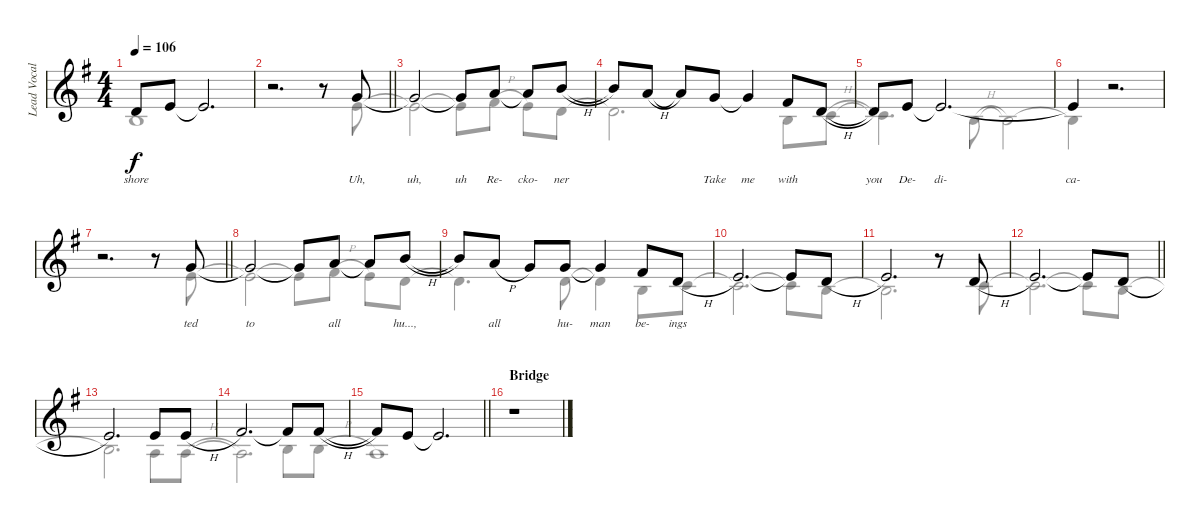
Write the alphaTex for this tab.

\track ("Lead Vocals" "Lead Vocal") {instrument synthvoice}
\staff {score}
\tuning (E4 B3 G3 D3 A2 E2) {hide}
\voice
\ts (4 4)
\tempo 106
\clef g2
\ks eminor
3.2{t}.8{lyrics (0 "shore") lyrics (1 "") lyrics (2 "") lyrics (3 "") lyrics (4 "") dy f} 5.2.8{lyrics (0 "") lyrics (1 "") lyrics (2 "") lyrics (3 "") lyrics (4 "")} 5.2{t}.2{d lyrics (0 "") lyrics (1 "") lyrics (2 "") lyrics (3 "") lyrics (4 "")} |
\barLineRight lightlight
r.2{d} r.8 3.1.8{lyrics (0 "Uh,") lyrics (1 "") lyrics (2 "") lyrics (3 "") lyrics (4 "")} |
3.1{t}.2{lyrics (0 "uh,") lyrics (1 "") lyrics (2 "") lyrics (3 "") lyrics (4 "")} 3.1{t}.8{lyrics (0 "uh") lyrics (1 "") lyrics (2 "") lyrics (3 "") lyrics (4 "")} 5.1.8{lyrics (0 "Re-") lyrics (1 "") lyrics (2 "") lyrics (3 "") lyrics (4 "")} 5.1{t}.8{lyrics (0 "cko-") lyrics (1 "") lyrics (2 "") lyrics (3 "") lyrics (4 "")} 7.1{h}.8{lyrics (0 "ner") lyrics (1 "") lyrics (2 "") lyrics (3 "") lyrics (4 "")} |
7.1{t}.8{lyrics (0 "") lyrics (1 "") lyrics (2 "") lyrics (3 "") lyrics (4 "")} 5.1{h}.8{lyrics (0 "") lyrics (1 "") lyrics (2 "") lyrics (3 "") lyrics (4 "")} 5.1{t}.8{lyrics (0 "") lyrics (1 "") lyrics (2 "") lyrics (3 "") lyrics (4 "")} 3.1.8{lyrics (0 "Take") lyrics (1 "") lyrics (2 "") lyrics (3 "") lyrics (4 "")} 3.1{t}.4{lyrics (0 "me") lyrics (1 "") lyrics (2 "") lyrics (3 "") lyrics (4 "")} 2.1.8{lyrics (0 "with") lyrics (1 "") lyrics (2 "") lyrics (3 "") lyrics (4 "")} 3.2{h}.8{lyrics (0 "") lyrics (1 "") lyrics (2 "") lyrics (3 "") lyrics (4 "")} |
3.2{t}.8{lyrics (0 "you") lyrics (1 "") lyrics (2 "") lyrics (3 "") lyrics (4 "")} 5.2.8{lyrics (0 "De-") lyrics (1 "") lyrics (2 "") lyrics (3 "") lyrics (4 "")} 5.2{t}.2{d lyrics (0 "di-") lyrics (1 "") lyrics (2 "") lyrics (3 "") lyrics (4 "")} |
5.2{t}.4{lyrics (0 "ca-") lyrics (1 "") lyrics (2 "") lyrics (3 "") lyrics (4 "")} r.2{d} |
\barLineRight lightlight
r.2{d} r.8 3.1.8{lyrics (0 "ted") lyrics (1 "") lyrics (2 "") lyrics (3 "") lyrics (4 "")} |
3.1{t}.2{lyrics (0 "to") lyrics (1 "") lyrics (2 "") lyrics (3 "") lyrics (4 "")} 3.1{t}.8{lyrics (0 "") lyrics (1 "") lyrics (2 "") lyrics (3 "") lyrics (4 "")} 5.1.8{lyrics (0 "all") lyrics (1 "") lyrics (2 "") lyrics (3 "") lyrics (4 "")} 5.1{t}.8{lyrics (0 "") lyrics (1 "") lyrics (2 "") lyrics (3 "") lyrics (4 "")} 7.1{h}.8{lyrics (0 "hu...,") lyrics (1 "") lyrics (2 "") lyrics (3 "") lyrics (4 "")} |
7.1{t}.8{lyrics (0 "") lyrics (1 "") lyrics (2 "") lyrics (3 "") lyrics (4 "")} 5.1{h}.8{lyrics (0 "all") lyrics (1 "") lyrics (2 "") lyrics (3 "") lyrics (4 "")} 3.1.8{lyrics (0 "") lyrics (1 "") lyrics (2 "") lyrics (3 "") lyrics (4 "")} 3.1.8{lyrics (0 "hu-") lyrics (1 "") lyrics (2 "") lyrics (3 "") lyrics (4 "")} 3.1{t}.4{lyrics (0 "man") lyrics (1 "") lyrics (2 "") lyrics (3 "") lyrics (4 "")} 2.1.8{lyrics (0 "be-") lyrics (1 "") lyrics (2 "") lyrics (3 "") lyrics (4 "")} 3.2{h}.8{lyrics (0 "ings") lyrics (1 "") lyrics (2 "") lyrics (3 "") lyrics (4 "")} |
5.2.2{d} 5.2{t}.8 3.2{h}.8 |
5.2.2{d} r.8 3.2{h}.8 |
\barLineRight lightlight
5.2.2{d} 5.2{t}.8 3.2{h}.8 |
5.2.2{d} 5.2.8 5.2{h}.8 |
7.2.2{d} 7.2{t}.8 7.2{h}.8 |
\barLineRight lightlight
7.2{t}.8 5.2.8 5.2{t}.2{d} |
\section ("" "Bridge")
r.1
\voice
\clef g2
\ottava regular
\simile none
\ks eminor
4.3.1{dy f} |
\barLineRight lightlight
r.2{d} r.8 5.2.8 |
5.2{t}.2 5.2{t}.8 7.2{h}.8 5.2.8 3.2.8 |
3.2{t}.2{d} 4.3.8 5.3{h}.8 |
5.3{t}.4{d} 4.3{h}.8 4.3{t}.2 |
4.3{t}.4 r.2{d} |
\barLineRight lightlight
r.2{d} r.8 5.2.8 |
5.2{t}.2 5.2{t}.8 7.2{h}.8 5.2.8 3.2.8 |
3.2{t}.4{d} 3.2.8 3.2{t}.4 4.3.8 5.3.8 |
5.3{t}.2{d} 5.3{t}.8 4.3.8 |
4.3{t}.2{d} r.8 5.3.8 |
\barLineRight lightlight
5.3{t}.2{d} 5.3{t}.8 4.3.8 |
4.3{t}.2{d} 2.3.8 2.3{h}.8 |
2.3{t}.2{d} 4.3.8 4.3{h}.8 |
\barLineRight lightlight
2.3.1 |
